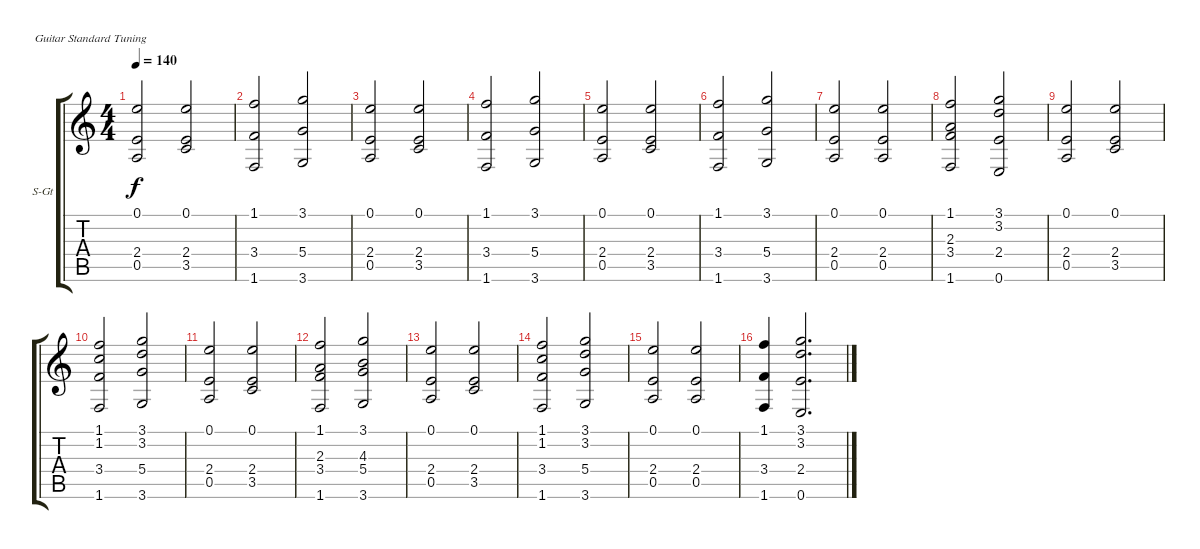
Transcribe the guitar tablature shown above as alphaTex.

\bracketExtendMode groupsimilarinstruments
\firstSystemTrackNameOrientation horizontal
\otherSystemsTrackNameOrientation horizontal
\track ("Synth 1Johns 3" "S-Gt") {instrument acousticgrandpiano}
\staff {score tabs}
\tuning (E4 B3 G3 D3 A2 E2)
\displaytranspose 12
\ts (4 4)
\tempo 140
\clef g2
\ks aminor
(0.1 2.4 0.5).2{dy f instrument acousticgrandpiano} (0.1 2.4 3.5).2 |
\ks c
(1.1 3.4 1.6).2 (3.1 5.4 3.6).2 |
(0.1 2.4 0.5).2 (0.1 2.4 3.5).2 |
(1.1 3.4 1.6).2 (3.1 5.4 3.6).2 |
(0.1 2.4 0.5).2 (0.1 2.4 3.5).2 |
(1.1 3.4 1.6).2 (3.1 5.4 3.6).2 |
(0.1 2.4 0.5).2 (0.1 2.4 0.5).2 |
(1.1 2.3 3.4 1.6).2 (3.1 3.2 2.4 0.6).2 |
(0.1 2.4 0.5).2 (0.1 2.4 3.5).2 |
(1.1 1.2 3.4 1.6).2 (3.1 3.2 5.4 3.6).2 |
(0.1 2.4 0.5).2 (0.1 2.4 3.5).2 |
(1.1 2.3 3.4 1.6).2 (3.1 4.3 5.4 3.6).2 |
(0.1 2.4 0.5).2 (0.1 2.4 3.5).2 |
(1.1 1.2 3.4 1.6).2 (3.1 3.2 5.4 3.6).2 |
(0.1 2.4 0.5).2 (0.1 2.4 0.5).2 |
(1.1 3.4 1.6).4 (3.1 3.2 2.4 0.6).2{d}
